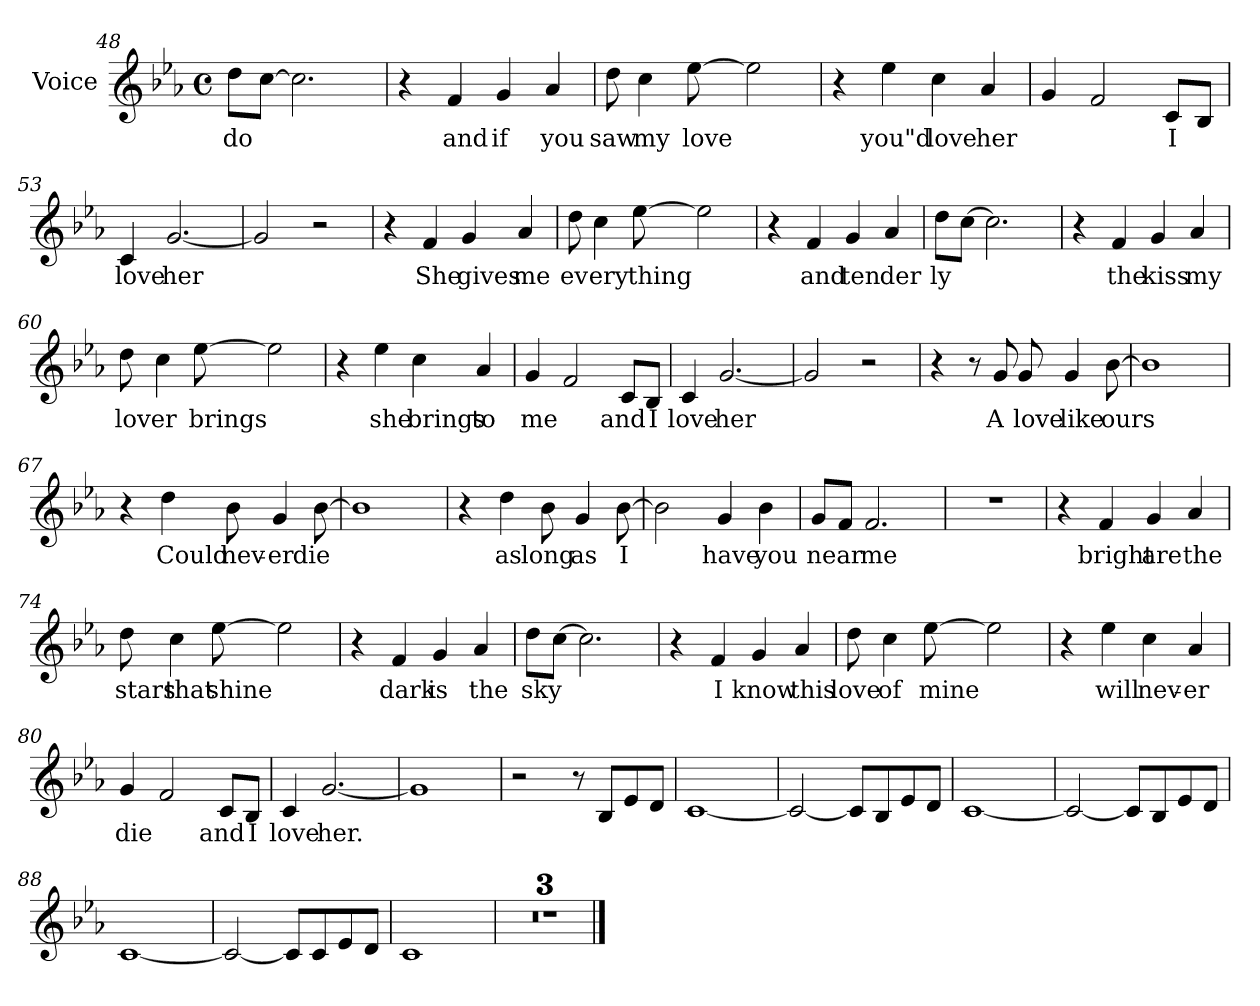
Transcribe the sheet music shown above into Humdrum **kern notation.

**kern	**text
*part1	*part1
*staff1	*staff1
*I"Voice	*
*I'V	*
*clefG2	*
*k[b-e-a-]	*
*E-:	*
*M4/4	*
*met(c)	*
=48	=48
!	!LO:LY:b
8dd\L	do
[8cc\J	.
2.cc\]	.
=49	=49
4r	.
!	!LO:LY:b
4f/	and
!	!LO:LY:b
4g/	if
!	!LO:LY:b
4a-/	you
!!LO:LB:g=z
=50	=50
!	!LO:LY:b
8dd\	saw
!	!LO:LY:b
4cc\	my
!	!LO:LY:b
[8ee-\	love
2ee-\]	.
=51	=51
4r	.
!	!LO:LY:b
4ee-\	you"d
!	!LO:LY:b
4cc\	love
!	!LO:LY:b
4a-/	her
=52	=52
4g/	.
2f/	.
!	!LO:LY:b
8c/L	I
8B-/J	.
=53	=53
!	!LO:LY:b
4c/	love
!	!LO:LY:b
[2.g/	her
=54	=54
2g/]	.
2r	.
=55	=55
4r	.
!	!LO:LY:b
4f/	She
!	!LO:LY:b
4g/	gives
!	!LO:LY:b
4a-/	me
!!LO:LB:g=z
=56	=56
!	!LO:LY:b
8dd\	ev
!	!LO:LY:b
4cc\	ery
!	!LO:LY:b
[8ee-\	thing
2ee-\]	.
=57	=57
4r	.
!	!LO:LY:b
4f/	and
!	!LO:LY:b
4g/	ten
!	!LO:LY:b
4a-/	der
=58	=58
!	!LO:LY:b
8dd\L	ly
[8cc\J	.
2.cc\]	.
=59	=59
4r	.
!	!LO:LY:b
4f/	the
!	!LO:LY:b
4g/	kiss
!	!LO:LY:b
4a-/	my
=60	=60
!	!LO:LY:b
8dd\	lov
!	!LO:LY:b
4cc\	er
!	!LO:LY:b
[8ee-\	brings
2ee-\]	.
!!LO:LB:g=z
=61	=61
4r	.
!	!LO:LY:b
4ee-\	she
!	!LO:LY:b
4cc\	brings
!	!LO:LY:b
4a-/	to
=62	=62
!	!LO:LY:b
4g/	me
2f/	.
!	!LO:LY:b
8c/L	and
!	!LO:LY:b
8B-/J	I
=63	=63
!	!LO:LY:b
4c/	love
!	!LO:LY:b
[2.g/	her
=64	=64
2g/]	.
2r	.
=65	=65
4r	.
8r	.
!	!LO:LY:b
8g/	A
!	!LO:LY:b
8g/	love
!	!LO:LY:b
4g/	like
!	!LO:LY:b
[8b-\	ours
=66	=66
1b-]	.
!!LO:LB:g=z
=67	=67
4r	.
!	!LO:LY:b
4dd\	Could
!	!LO:LY:b
8b-\	nev-
!	!LO:LY:b
4g/	-er
!	!LO:LY:b
[8b-\	die
=68	=68
1b-]	.
=69	=69
4r	.
!	!LO:LY:b
4dd\	as
!	!LO:LY:b
8b-\	long
!	!LO:LY:b
4g/	as
!	!LO:LY:b
[8b-\	I
=70	=70
2b-\]	.
!	!LO:LY:b
4g/	have
!	!LO:LY:b
4b-\	you
=71	=71
!	!LO:LY:b
8g/L	near
8f/J	.
!	!LO:LY:b
2.f/	me
=72	=72
1r	.
!!LO:LB:g=z
=73	=73
4r	.
!	!LO:LY:b
4f/	bright
!	!LO:LY:b
4g/	are
!	!LO:LY:b
4a-/	the
=74	=74
!	!LO:LY:b
8dd\	stars
!	!LO:LY:b
4cc\	that
!	!LO:LY:b
[8ee-\	shine
2ee-\]	.
=75	=75
4r	.
!	!LO:LY:b
4f/	dark
!	!LO:LY:b
4g/	is
!	!LO:LY:b
4a-/	the
=76	=76
!	!LO:LY:b
8dd\L	sky
[8cc\J	.
2.cc\]	.
=77	=77
4r	.
!	!LO:LY:b
4f/	I
!	!LO:LY:b
4g/	know
!	!LO:LY:b
4a-/	this
!!LO:LB:g=z
=78	=78
!	!LO:LY:b
8dd\	love
!	!LO:LY:b
4cc\	of
!	!LO:LY:b
[8ee-\	mine
2ee-\]	.
=79	=79
4r	.
!	!LO:LY:b
4ee-\	will
!	!LO:LY:b
4cc\	nev-
!	!LO:LY:b
4a-/	-er
=80	=80
!	!LO:LY:b
4g/	die
2f/	.
!	!LO:LY:b
8c/L	and
!	!LO:LY:b
8B-/J	I
=81	=81
!	!LO:LY:b
4c/	love
!	!LO:LY:b
[2.g/	her.
=82	=82
1g]	.
=83	=83
2r	.
8r	.
8B-/L	.
8e-/	.
8d/J	.
!!LO:LB:g=z
=84	=84
[1c	.
=85	=85
2c/_	.
8c/L]	.
8B-/	.
8e-/	.
8d/J	.
=86	=86
[1c	.
=87	=87
2c/_	.
8c/L]	.
8B-/	.
8e-/	.
8d/J	.
=88	=88
[1c	.
=89	=89
2c/_	.
8c/L]	.
8c/	.
8e-/	.
8d/J	.
=90	=90
1c	.
!!LO:PB:g=z
=91	=91
1r	.
=92	=92
1r	.
=93	=93
1r	.
==	==
*-	*-
